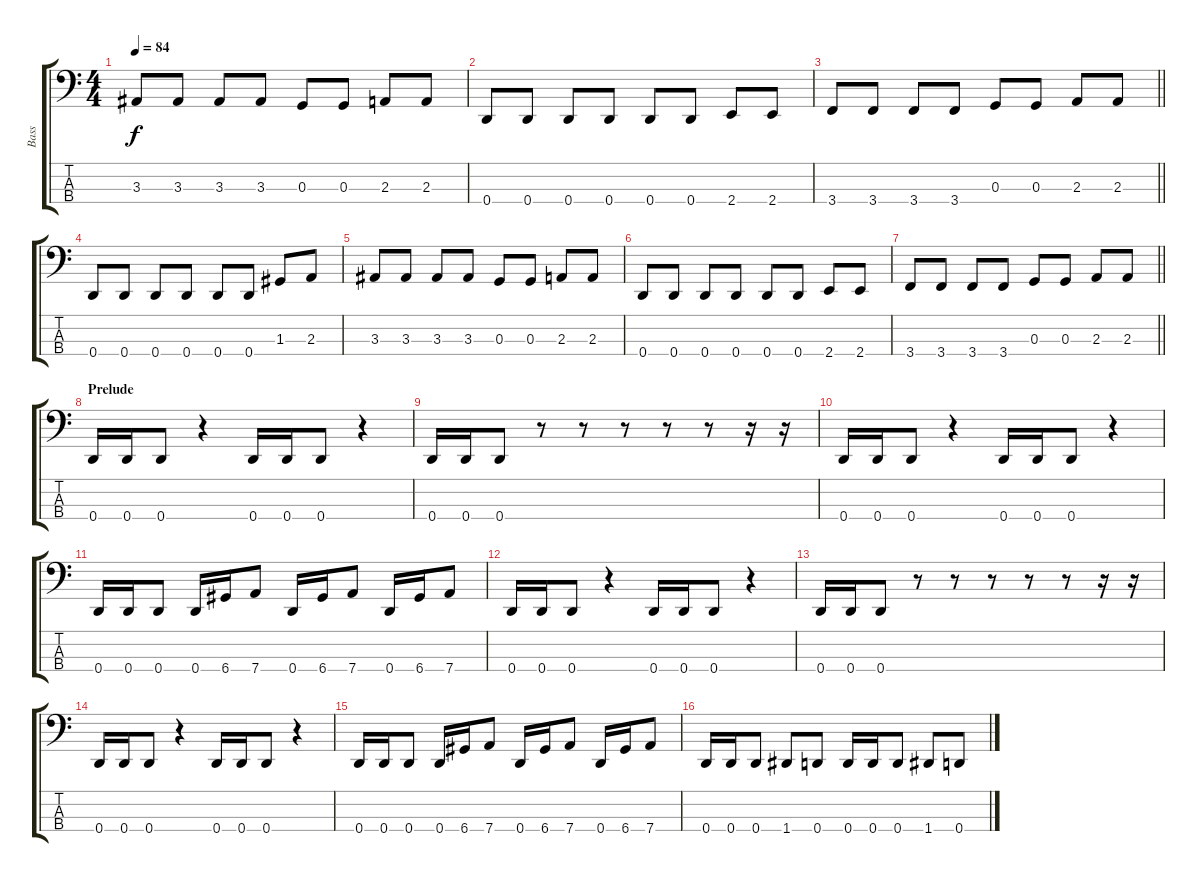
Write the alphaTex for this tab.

\track ("Bass" "Bass") {instrument electricbassfinger}
\staff {score tabs}
\tuning (F2 C2 G1 D1) {hide}
\ts (4 4)
\tempo 84
\clef f4
\ks c
3.3.8{dy f} 3.3.8 3.3.8 3.3.8 0.3.8 0.3.8 2.3.8 2.3.8 |
0.4.8 0.4.8 0.4.8 0.4.8 0.4.8 0.4.8 2.4.8 2.4.8 |
\barLineRight lightlight
3.4.8 3.4.8 3.4.8 3.4.8 0.3.8 0.3.8 2.3.8 2.3.8 |
0.4.8 0.4.8 0.4.8 0.4.8 0.4.8 0.4.8 1.3.8 2.3.8 |
3.3.8 3.3.8 3.3.8 3.3.8 0.3.8 0.3.8 2.3.8 2.3.8 |
0.4.8 0.4.8 0.4.8 0.4.8 0.4.8 0.4.8 2.4.8 2.4.8 |
\barLineRight lightlight
3.4.8 3.4.8 3.4.8 3.4.8 0.3.8 0.3.8 2.3.8 2.3.8 |
\section ("" "Prelude")
0.4.16 0.4.16 0.4.8 r.4 0.4.16 0.4.16 0.4.8 r.4 |
0.4.16 0.4.16 0.4.8 r.8 r.8 r.8 r.8 r.8 r.16 r.16 |
0.4.16 0.4.16 0.4.8 r.4 0.4.16 0.4.16 0.4.8 r.4 |
0.4.16 0.4.16 0.4.8 0.4.16 6.4.16 7.4.8 0.4.16 6.4.16 7.4.8 0.4.16 6.4.16 7.4.8 |
0.4.16 0.4.16 0.4.8 r.4 0.4.16 0.4.16 0.4.8 r.4 |
0.4.16 0.4.16 0.4.8 r.8 r.8 r.8 r.8 r.8 r.16 r.16 |
0.4.16 0.4.16 0.4.8 r.4 0.4.16 0.4.16 0.4.8 r.4 |
0.4.16 0.4.16 0.4.8 0.4.16 6.4.16 7.4.8 0.4.16 6.4.16 7.4.8 0.4.16 6.4.16 7.4.8 |
0.4.16 0.4.16 0.4.8 1.4.8 0.4.8 0.4.16 0.4.16 0.4.8 1.4.8 0.4.8
